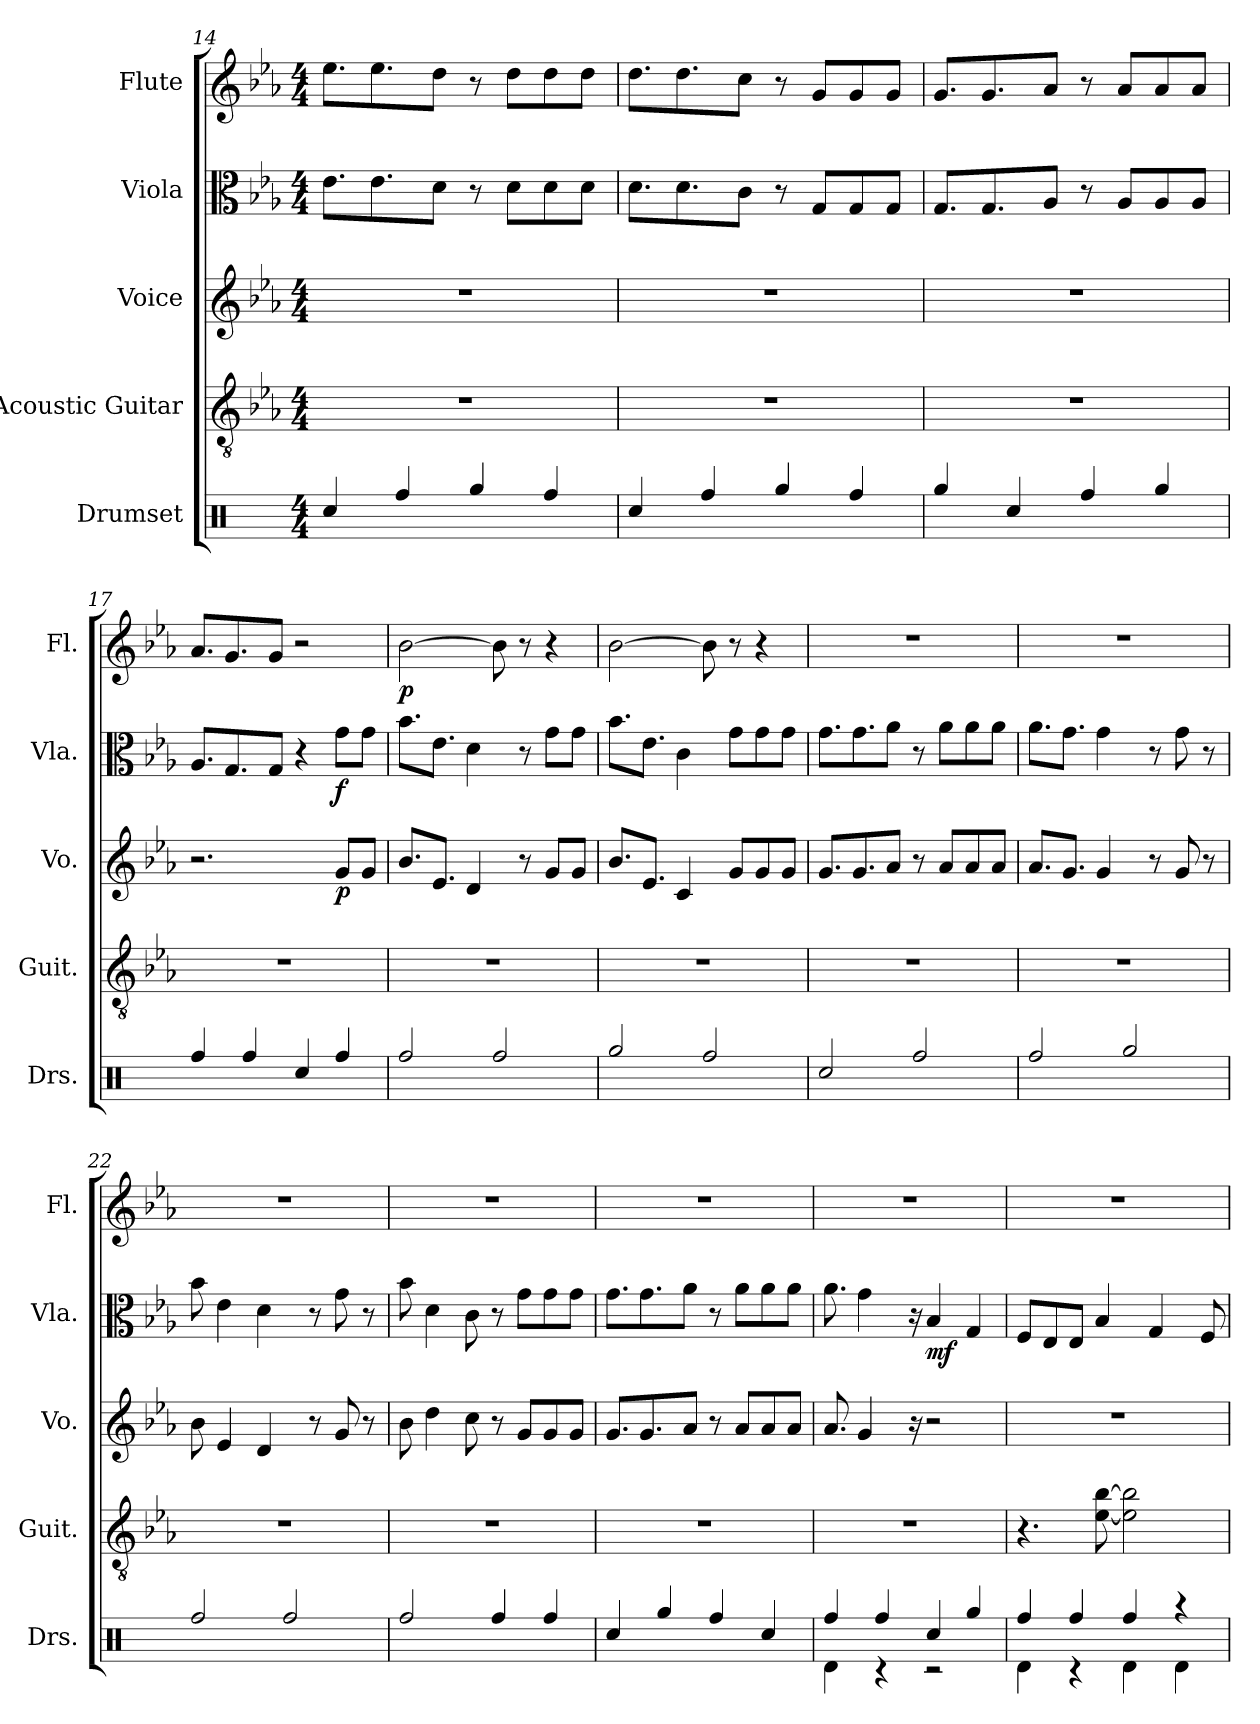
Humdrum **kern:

**kern	**kern	**kern	**dynam	**kern	**dynam	**kern	**dynam
*part5	*part4	*part3	*part3	*part2	*part2	*part1	*part1
*staff5	*staff4	*staff3	*staff3	*staff2	*staff2	*staff1	*staff1
*I"Drumset	*I"Acoustic Guitar	*I"Voice	*	*I"Viola	*	*I"Flute	*
*I'Drs.	*I'Guit.	*I'Vo.	*	*I'Vla.	*	*I'Fl.	*
*clefX	*clefGv2	*clefG2	*	*clefC3	*	*clefG2	*
*k[]	*k[b-e-a-]	*k[b-e-a-]	*	*k[b-e-a-]	*	*k[b-e-a-]	*
*M4/4	*M4/4	*M4/4	*	*M4/4	*	*M4/4	*
=14	=14	=14	=14	=14	=14	=14	=14
4Rcc/	1r	1r	.	8.e-\L	.	8.ee-\L	.
.	.	.	.	8.e-\	.	8.ee-\	.
4Rff/	.	.	.	.	.	.	.
.	.	.	.	8d\J	.	8dd\J	.
4Rgg/	.	.	.	8r	.	8r	.
.	.	.	.	8d\L	.	8dd\L	.
4Rff/	.	.	.	8d\	.	8dd\	.
.	.	.	.	8d\J	.	8dd\J	.
=15	=15	=15	=15	=15	=15	=15	=15
4Rcc/	1r	1r	.	8.d\L	.	8.dd\L	.
.	.	.	.	8.d\	.	8.dd\	.
4Rff/	.	.	.	.	.	.	.
.	.	.	.	8c\J	.	8cc\J	.
4Rgg/	.	.	.	8r	.	8r	.
.	.	.	.	8G/L	.	8g/L	.
4Rff/	.	.	.	8G/	.	8g/	.
.	.	.	.	8G/J	.	8g/J	.
!!LO:LB:g=z
=16	=16	=16	=16	=16	=16	=16	=16
4Rgg/	1r	1r	.	8.G/L	.	8.g/L	.
.	.	.	.	8.G/	.	8.g/	.
4Rcc/	.	.	.	.	.	.	.
.	.	.	.	8A-/J	.	8a-/J	.
4Rff/	.	.	.	8r	.	8r	.
.	.	.	.	8A-/L	.	8a-/L	.
4Rgg/	.	.	.	8A-/	.	8a-/	.
.	.	.	.	8A-/J	.	8a-/J	.
=17	=17	=17	=17	=17	=17	=17	=17
4Rff/	1r	2.r	.	8.A-/L	.	8.a-/L	.
.	.	.	.	8.G/	.	8.g/	.
4Rff/	.	.	.	.	.	.	.
.	.	.	.	8G/J	.	8g/J	.
4Rcc/	.	.	.	4r	.	2r	.
!	!	!	!LO:DY:b	!	!LO:DY:b	!	!
4Rff/	.	8g/L	p	8g\L	f	.	.
.	.	8g/J	.	8g\J	.	.	.
=18	=18	=18	=18	=18	=18	=18	=18
!	!	!	!	!	!	!	!LO:DY:b
2Rff/	1r	8.b-/L	.	8.b-\L	.	[2b-\	p
.	.	8.e-/J	.	8.e-\J	.	.	.
.	.	4d/	.	4d\	.	.	.
2Rff/	.	.	.	.	.	8b-\]	.
.	.	8r	.	8r	.	8r	.
.	.	8g/L	.	8g\L	.	4r	.
.	.	8g/J	.	8g\J	.	.	.
=19	=19	=19	=19	=19	=19	=19	=19
2Rgg/	1r	8.b-/L	.	8.b-\L	.	[2b-\	.
.	.	8.e-/J	.	8.e-\J	.	.	.
.	.	4c/	.	4c\	.	.	.
2Rff/	.	.	.	.	.	8b-\]	.
.	.	8g/L	.	8g\L	.	8r	.
.	.	8g/	.	8g\	.	4r	.
.	.	8g/J	.	8g\J	.	.	.
=20	=20	=20	=20	=20	=20	=20	=20
2Rcc/	1r	8.g/L	.	8.g\L	.	1r	.
.	.	8.g/	.	8.g\	.	.	.
.	.	8a-/J	.	8a-\J	.	.	.
2Rff/	.	8r	.	8r	.	.	.
.	.	8a-/L	.	8a-\L	.	.	.
.	.	8a-/	.	8a-\	.	.	.
.	.	8a-/J	.	8a-\J	.	.	.
!!LO:PB:g=z
=21	=21	=21	=21	=21	=21	=21	=21
2Rff/	1r	8.a-/L	.	8.a-\L	.	1r	.
.	.	8.g/J	.	8.g\J	.	.	.
.	.	4g/	.	4g\	.	.	.
2Rgg/	.	.	.	.	.	.	.
.	.	8r	.	8r	.	.	.
.	.	8g/	.	8g\	.	.	.
.	.	8r	.	8r	.	.	.
=22	=22	=22	=22	=22	=22	=22	=22
2Rff/	1r	8b-\	.	8b-\	.	1r	.
.	.	4e-/	.	4e-\	.	.	.
.	.	4d/	.	4d\	.	.	.
2Rff/	.	.	.	.	.	.	.
.	.	8r	.	8r	.	.	.
.	.	8g/	.	8g\	.	.	.
.	.	8r	.	8r	.	.	.
=23	=23	=23	=23	=23	=23	=23	=23
2Rff/	1r	8b-\	.	8b-\	.	1r	.
.	.	4dd\	.	4d\	.	.	.
.	.	8cc\	.	8c\	.	.	.
4Rff/	.	8r	.	8r	.	.	.
.	.	8g/L	.	8g\L	.	.	.
4Rff/	.	8g/	.	8g\	.	.	.
.	.	8g/J	.	8g\J	.	.	.
=24	=24	=24	=24	=24	=24	=24	=24
4Rcc/	1r	8.g/L	.	8.g\L	.	1r	.
.	.	8.g/	.	8.g\	.	.	.
4Rgg/	.	.	.	.	.	.	.
.	.	8a-/J	.	8a-\J	.	.	.
4Rff/	.	8r	.	8r	.	.	.
.	.	8a-/L	.	8a-\L	.	.	.
4Rcc/	.	8a-/	.	8a-\	.	.	.
.	.	8a-/J	.	8a-\J	.	.	.
=25	=25	=25	=25	=25	=25	=25	=25
*^	*	*	*	*	*	*	*
4Rff/	4Rd\	1r	8.a-/	.	8.a-\	.	1r	.
.	.	.	4g/	.	4g\	.	.	.
4Rff/	4r	.	.	.	.	.	.	.
.	.	.	16r	.	16r	.	.	.
!	!	!	!	!	!	!LO:DY:b	!	!
4Rcc/	2r	.	2r	.	4B-/	mf	.	.
4Rgg/	.	.	.	.	4G/	.	.	.
!!LO:LB:g=z
=26	=26	=26	=26	=26	=26	=26	=26	=26
4Rff/	4Rd\	4.r	1r	.	8F/L	.	1r	.
.	.	.	.	.	8E-/	.	.	.
4Rff/	4r	.	.	.	8E-/J	.	.	.
.	.	[8e-\ [8b-\	.	.	4B-/	.	.	.
4Rff/	4Rd\	2e-\] 2b-\]	.	.	.	.	.	.
.	.	.	.	.	4G/	.	.	.
4r	4Rd\	.	.	.	.	.	.	.
.	.	.	.	.	8F/	.	.	.
*v	*v	*	*	*	*	*	*	*
=	=	=	=	=	=	=	=
*-	*-	*-	*-	*-	*-	*-	*-
